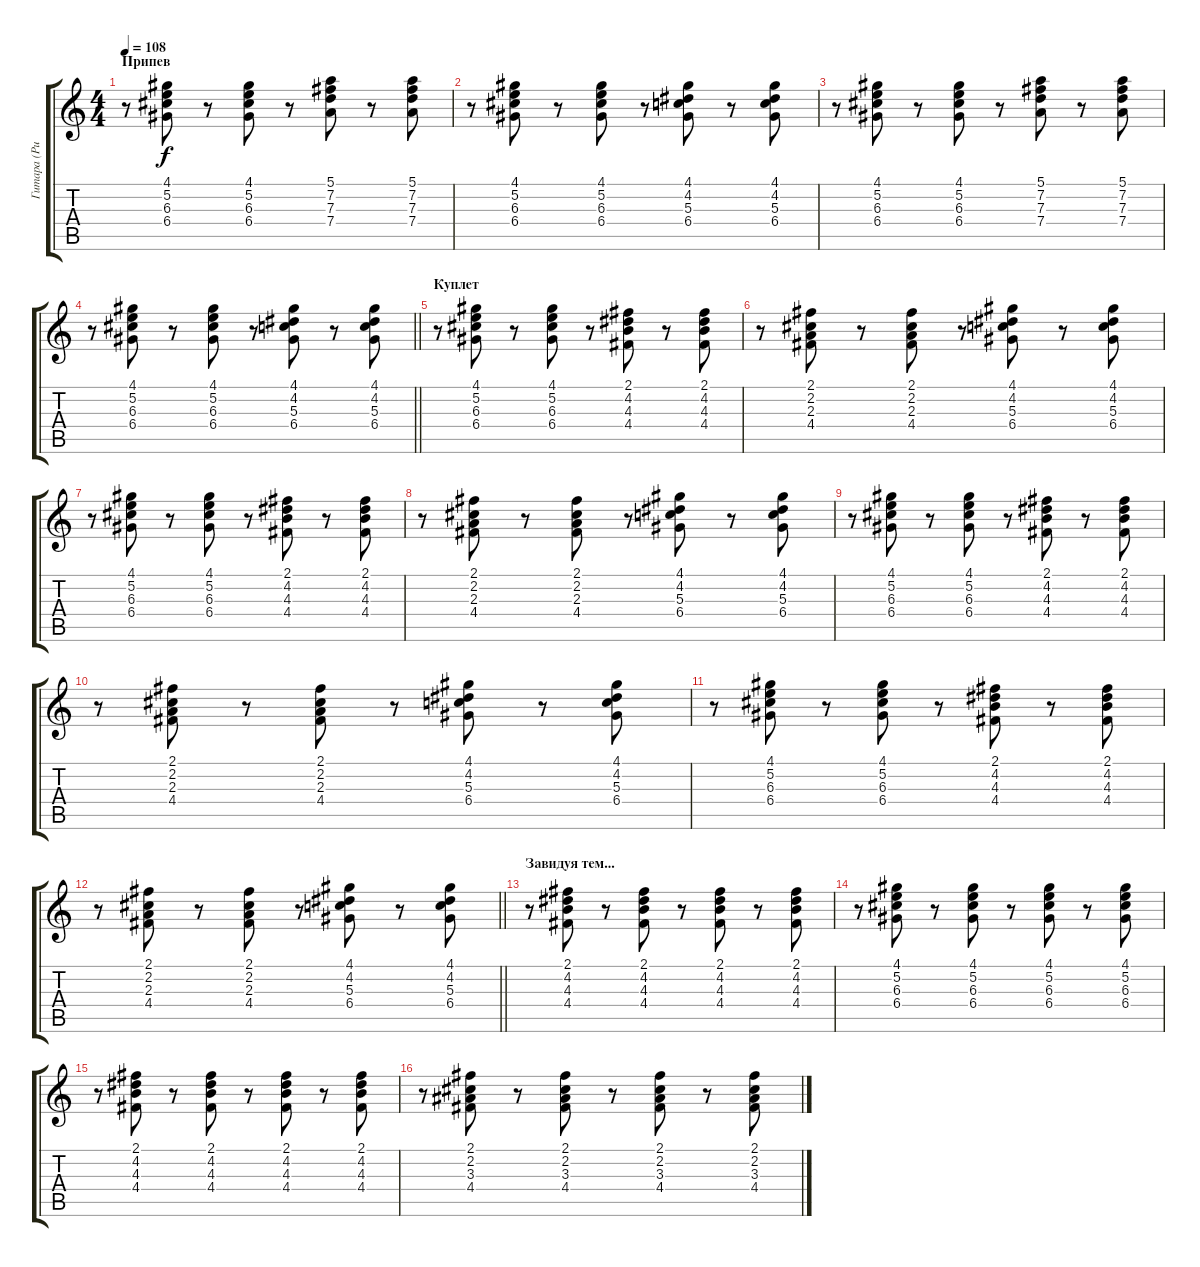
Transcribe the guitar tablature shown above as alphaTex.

\track ("Гитара (Ритм)" "Гитара (Ри") {instrument overdrivenguitar}
\staff {score tabs}
\tuning (E4 B3 G3 D3 A2 E2) {hide}
\ts (4 4)
\section ("" "Припев")
\tempo 108
\clef g2
\ks c
r.8{dy f} (4.1 5.2 6.3 6.4).8 r.8 (4.1 5.2 6.3 6.4).8 r.8 (5.1 7.2 7.3 7.4).8 r.8 (5.1 7.2 7.3 7.4).8 |
r.8 (4.1 5.2 6.3 6.4).8 r.8 (4.1 5.2 6.3 6.4).8 r.8 (4.1 4.2 5.3 6.4).8 r.8 (4.1 4.2 5.3 6.4).8 |
r.8 (4.1 5.2 6.3 6.4).8 r.8 (4.1 5.2 6.3 6.4).8 r.8 (5.1 7.2 7.3 7.4).8 r.8 (5.1 7.2 7.3 7.4).8 |
\barLineRight lightlight
r.8 (4.1 5.2 6.3 6.4).8 r.8 (4.1 5.2 6.3 6.4).8 r.8 (4.1 4.2 5.3 6.4).8 r.8 (4.1 4.2 5.3 6.4).8 |
\section ("" "Куплет")
r.8 (4.1 5.2 6.3 6.4).8 r.8 (4.1 5.2 6.3 6.4).8 r.8 (2.1 4.2 4.3 4.4).8 r.8 (2.1 4.2 4.3 4.4).8 |
r.8 (2.1 2.2 2.3 4.4).8 r.8 (2.1 2.2 2.3 4.4).8 r.8 (4.1 4.2 5.3 6.4).8 r.8 (4.1 4.2 5.3 6.4).8 |
r.8 (4.1 5.2 6.3 6.4).8 r.8 (4.1 5.2 6.3 6.4).8 r.8 (2.1 4.2 4.3 4.4).8 r.8 (2.1 4.2 4.3 4.4).8 |
r.8 (2.1 2.2 2.3 4.4).8 r.8 (2.1 2.2 2.3 4.4).8 r.8 (4.1 4.2 5.3 6.4).8 r.8 (4.1 4.2 5.3 6.4).8 |
r.8 (4.1 5.2 6.3 6.4).8 r.8 (4.1 5.2 6.3 6.4).8 r.8 (2.1 4.2 4.3 4.4).8 r.8 (2.1 4.2 4.3 4.4).8 |
r.8 (2.1 2.2 2.3 4.4).8 r.8 (2.1 2.2 2.3 4.4).8 r.8 (4.1 4.2 5.3 6.4).8 r.8 (4.1 4.2 5.3 6.4).8 |
r.8 (4.1 5.2 6.3 6.4).8 r.8 (4.1 5.2 6.3 6.4).8 r.8 (2.1 4.2 4.3 4.4).8 r.8 (2.1 4.2 4.3 4.4).8 |
\barLineRight lightlight
r.8 (2.1 2.2 2.3 4.4).8 r.8 (2.1 2.2 2.3 4.4).8 r.8 (4.1 4.2 5.3 6.4).8 r.8 (4.1 4.2 5.3 6.4).8 |
\section ("" "Завидуя тем...")
r.8 (2.1 4.2 4.3 4.4).8 r.8 (2.1 4.2 4.3 4.4).8 r.8 (2.1 4.2 4.3 4.4).8 r.8 (2.1 4.2 4.3 4.4).8 |
r.8 (4.1 5.2 6.3 6.4).8 r.8 (4.1 5.2 6.3 6.4).8 r.8 (4.1 5.2 6.3 6.4).8 r.8 (4.1 5.2 6.3 6.4).8 |
r.8 (2.1 4.2 4.3 4.4).8 r.8 (2.1 4.2 4.3 4.4).8 r.8 (2.1 4.2 4.3 4.4).8 r.8 (2.1 4.2 4.3 4.4).8 |
r.8 (2.1 2.2 3.3 4.4).8 r.8 (2.1 2.2 3.3 4.4).8 r.8 (2.1 2.2 3.3 4.4).8 r.8 (2.1 2.2 3.3 4.4).8
